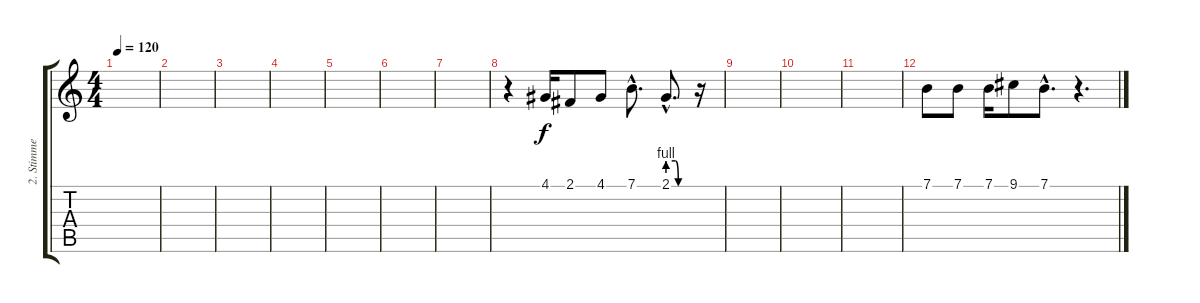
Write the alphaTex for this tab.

\track ("2. Stimme" "2. Stimme") {instrument bassoon}
\staff {score tabs}
\tuning (E4 B3 G3 D3 A2 E2) {hide}
\ts (4 4)
\tempo 120
\clef g2
\ks c
|
|
|
|
|
|
|
r.4 4.1.16 2.1.8 4.1.8 7.1{hac}.8{d} 2.1{be (custom 0 4 20 4 28 0 60 0) hac}.8{d} r.16 |
|
|
|
7.1.8 7.1.8 7.1.16 9.1.8 7.1{hac}.8{d} r.4{d}
